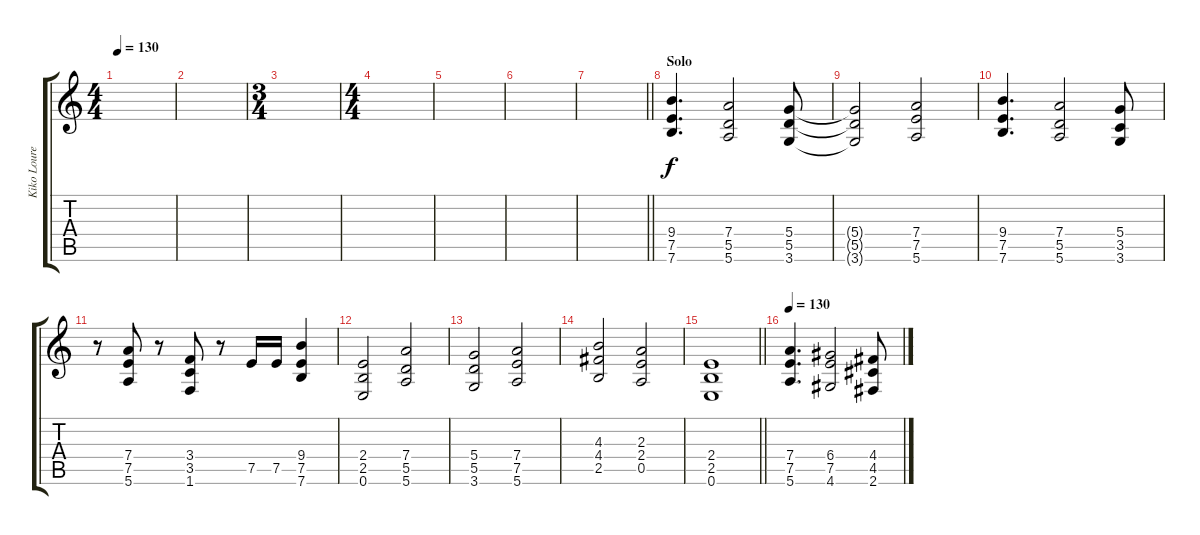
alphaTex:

\track ("Kiko Loureiro" "Kiko Loure") {instrument distortionguitar}
\staff {score tabs}
\tuning (E4 B3 G3 D3 A2 E2) {hide}
\ts (4 4)
\tempo 130
\clef g2
\ks c
|
|
\ts (3 4)
|
\ts (4 4)
|
|
|
\barLineRight lightlight
|
\section ("" "Solo")
(9.4 7.5 7.6).4{d} (7.4 5.5 5.6).2 (5.4 5.5 3.6).8 |
(5.4{t} 5.5{t} 3.6{t}).2 (7.4 7.5 5.6).2 |
(9.4 7.5 7.6).4{d} (7.4 5.5 5.6).2 (5.4 3.5 3.6).8 |
r.8 (7.4 7.5 5.6).8 r.8 (3.4 3.5 1.6).8 r.8 7.5.16 7.5.16 (9.4 7.5 7.6).4 |
(2.4 2.5 0.6).2 (7.4 5.5 5.6).2 |
(5.4 5.5 3.6).2 (7.4 7.5 5.6).2 |
(4.3 4.4 2.5).2 (2.3 2.4 0.5).2 |
\barLineRight lightlight
(2.4 2.5 0.6).1 |
\tempo 130
(7.4 7.5 5.6).4{d} (6.4 7.5 4.6).2 (4.4 4.5 2.6).8
